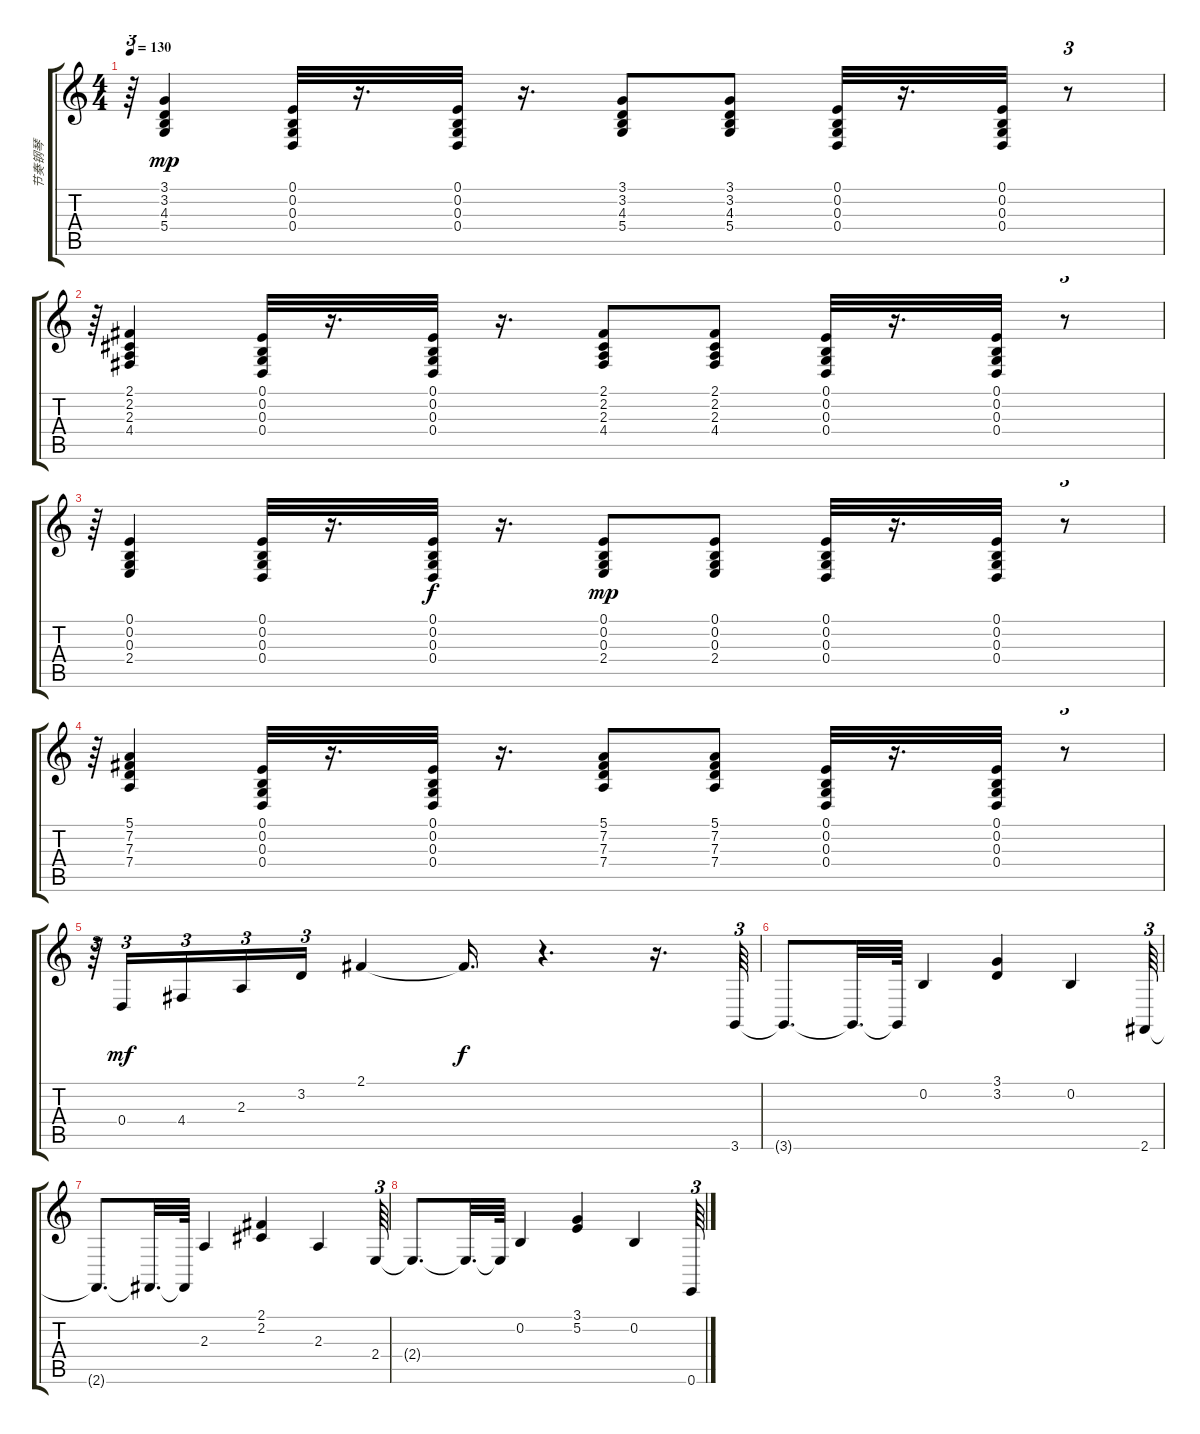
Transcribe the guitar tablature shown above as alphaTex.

\track ("节奏钢琴" "节奏钢琴") {instrument acousticgrandpiano}
\staff {score tabs}
\tuning (E4 B3 G3 D3 A2 E2) {hide}
\ts (4 4)
\tempo 130
\clef g2
\ks c
r.64{tu (3 2) dy mp} (3.1 3.2 4.3 5.4).4 (0.1 0.2 0.3 0.4).32 r.16{d} (0.1 0.2 0.3 0.4).32 r.16{d} (3.1 3.2 4.3 5.4).8 (3.1 3.2 4.3 5.4).8 (0.1 0.2 0.3 0.4).32 r.16{d} (0.1 0.2 0.3 0.4).32 r.8{tu (3 2)} |
r.64{tu (3 2)} (2.1 2.2 2.3 4.4).4 (0.1 0.2 0.3 0.4).32 r.16{d} (0.1 0.2 0.3 0.4).32 r.16{d} (2.1 2.2 2.3 4.4).8 (2.1 2.2 2.3 4.4).8 (0.1 0.2 0.3 0.4).32 r.16{d} (0.1 0.2 0.3 0.4).32 r.8{tu (3 2)} |
r.64{tu (3 2)} (0.1 0.2 0.3 2.4).4 (0.1 0.2 0.3 0.4).32 r.16{d} (0.1 0.2 0.3 0.4).32{dy f} r.16{d} (0.1 0.2 0.3 2.4).8{dy mp} (0.1 0.2 0.3 2.4).8 (0.1 0.2 0.3 0.4).32 r.16{d} (0.1 0.2 0.3 0.4).32 r.8{tu (3 2)} |
r.64{tu (3 2)} (5.1 7.2 7.3 7.4).4 (0.1 0.2 0.3 0.4).32 r.16{d} (0.1 0.2 0.3 0.4).32 r.16{d} (5.1 7.2 7.3 7.4).8 (5.1 7.2 7.3 7.4).8 (0.1 0.2 0.3 0.4).32 r.16{d} (0.1 0.2 0.3 0.4).32 r.8{tu (3 2)} |
r.64{tu (3 2)} 0.4.16{tu (3 2) dy mf} 4.4.16{tu (3 2)} 2.3.16{tu (3 2)} 3.2.16{tu (3 2)} 2.1.4 2.1{t}.16{d dy f} r.4{d} r.16{d} 3.6.64{tu (3 2)} |
3.6{t}.8{d} 3.6{t}.32{d} 3.6{t}.64 0.2.4 (3.1 3.2).4 0.2.4 2.6.64{tu (3 2)} |
2.6{t}.8{d} 2.6{t}.32{d} 2.6{t}.64 2.3.4 (2.1 2.2).4 2.3.4 2.4.64{tu (3 2)} |
2.4{t}.8{d} 2.4{t}.32{d} 2.4{t}.64 0.2.4 (3.1 5.2).4 0.2.4 0.6.64{tu (3 2)}
